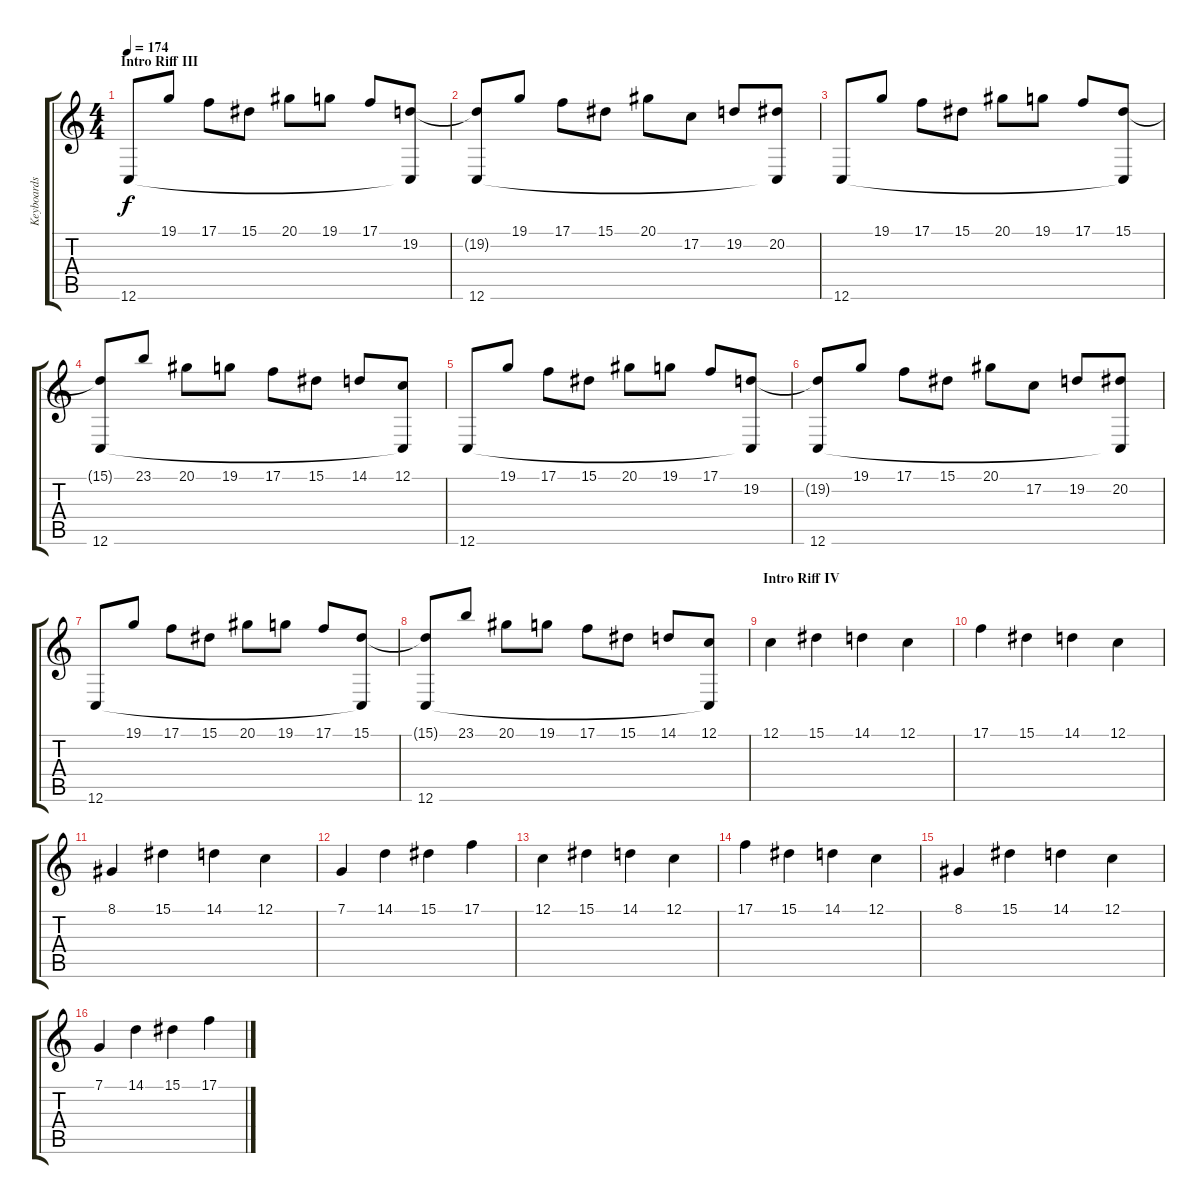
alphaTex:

\track ("Keyboards" "Keyboards") {instrument musicbox}
\staff {score tabs}
\tuning (C4 G3 Eb3 Bb2 F2 C2) {hide}
\ts (4 4)
\section ("" "Intro Riff III")
\tempo 174
\clef g2
\ks c
12.6.8{dy f} 19.1.8 17.1.8 15.1.8 20.1.8 19.1.8 17.1.8 (19.2 12.6{t}).8 |
(19.2{t} 12.6).8 19.1.8 17.1.8 15.1.8 20.1.8 17.2.8 19.2.8 (20.2 12.6{t}).8 |
12.6.8 19.1.8 17.1.8 15.1.8 20.1.8 19.1.8 17.1.8 (15.1 12.6{t}).8 |
(15.1{t} 12.6).8 23.1.8 20.1.8 19.1.8 17.1.8 15.1.8 14.1.8 (12.1 12.6{t}).8 |
12.6.8 19.1.8 17.1.8 15.1.8 20.1.8 19.1.8 17.1.8 (19.2 12.6{t}).8 |
(19.2{t} 12.6).8 19.1.8 17.1.8 15.1.8 20.1.8 17.2.8 19.2.8 (20.2 12.6{t}).8 |
12.6.8 19.1.8 17.1.8 15.1.8 20.1.8 19.1.8 17.1.8 (15.1 12.6{t}).8 |
(15.1{t} 12.6).8 23.1.8 20.1.8 19.1.8 17.1.8 15.1.8 14.1.8 (12.1 12.6{t}).8 |
\section ("" "Intro Riff IV")
12.1.4 15.1.4 14.1.4 12.1.4 |
17.1.4 15.1.4 14.1.4 12.1.4 |
8.1.4 15.1.4 14.1.4 12.1.4 |
7.1.4 14.1.4 15.1.4 17.1.4 |
12.1.4 15.1.4 14.1.4 12.1.4 |
17.1.4 15.1.4 14.1.4 12.1.4 |
8.1.4 15.1.4 14.1.4 12.1.4 |
7.1.4 14.1.4 15.1.4 17.1.4
